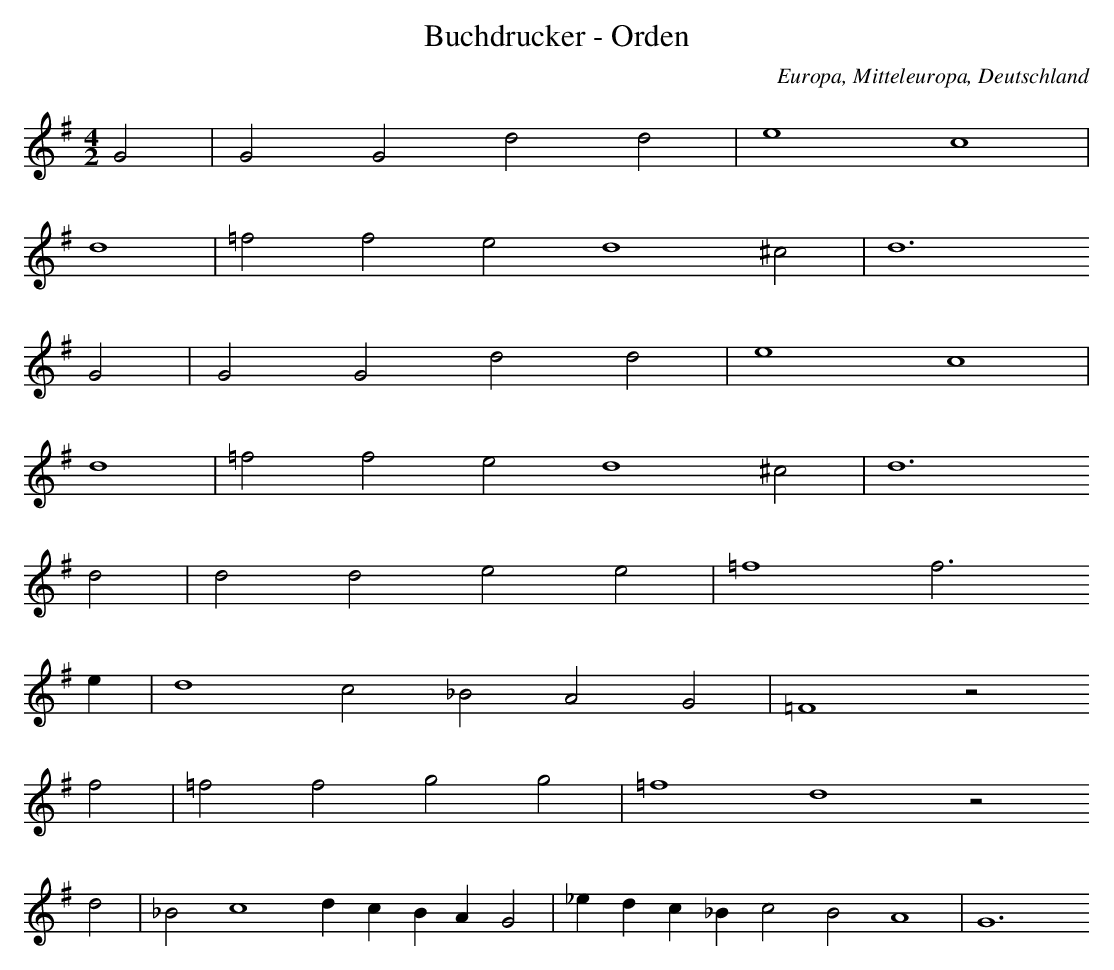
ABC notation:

X:1
T: Buchdrucker - Orden
O: Europa, Mitteleuropa, Deutschland
M: 4/2
L: 1/4
K: G
G2 | G2G2d2d2 | e4c4 |
d4 | =f2f2e2d4^c2 | d6
G2 | G2G2d2d2 | e4c4 |
d4 | =f2f2e2d4^c2 | d6
d2 | d2d2e2e2 | =f4f3
e | d4c2_B2A2G2 | =F4z2
f2 | =f2f2g2g2 | =f4d4z2
d2 | _B2c4dcBAG2 | _edc_Bc2B2A4 | G6
